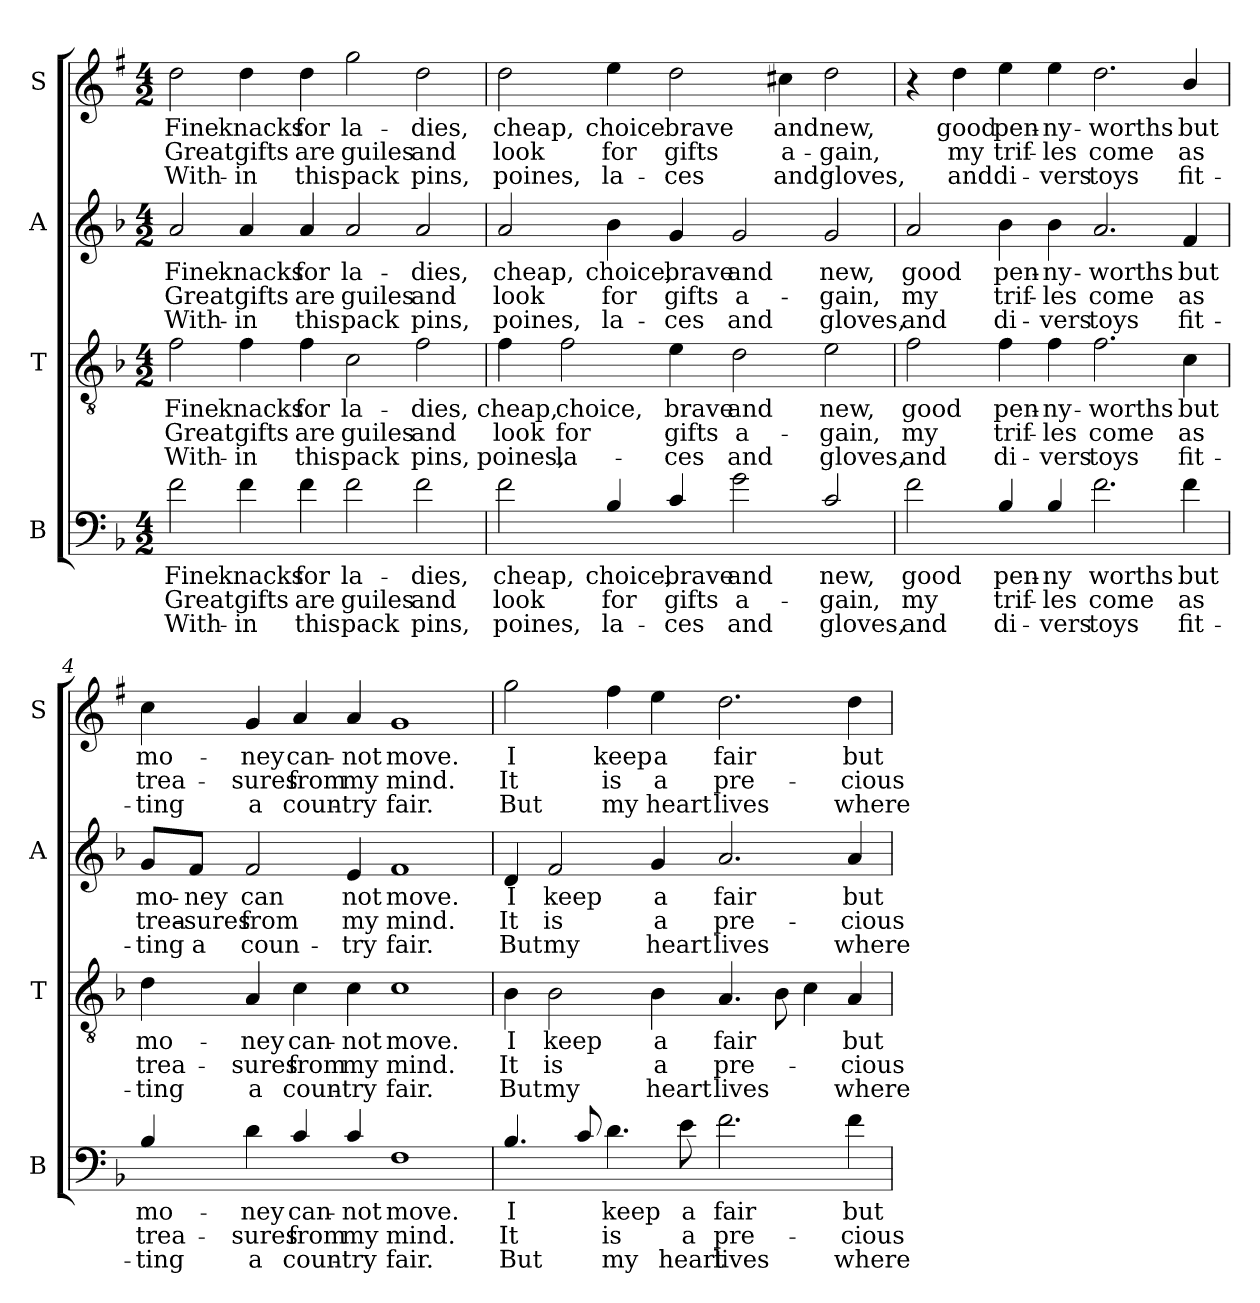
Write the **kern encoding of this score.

**kern	**text	**text	**text	**kern	**text	**text	**text	**kern	**text	**text	**text	**kern	**text	**text	**text
*part4	*part4	*part4	*part4	*part3	*part3	*part3	*part3	*part2	*part2	*part2	*part2	*part1	*part1	*part1	*part1
*staff4	*staff4	*staff4	*staff4	*staff3	*staff3	*staff3	*staff3	*staff2	*staff2	*staff2	*staff2	*staff1	*staff1	*staff1	*staff1
*I"B	*	*	*	*I"T	*	*	*	*I"A	*	*	*	*I"S	*	*	*
*I'B	*	*	*	*I'T	*	*	*	*I'A	*	*	*	*I'S	*	*	*
*clefF4	*	*	*	*clefGv2	*	*	*	*clefG2	*	*	*	*clefG2	*	*	*
*ITrd7c12	*	*	*	*	*	*	*	*	*	*	*	*ITrd1c2	*	*	*
*k[b-]	*	*	*	*k[b-]	*	*	*	*k[b-]	*	*	*	*k[b-]	*	*	*
*M4/2	*	*	*	*M4/2	*	*	*	*M4/2	*	*	*	*M4/2	*	*	*
*MM216	*	*	*	*MM216	*	*	*	*MM216	*	*	*	*MM216	*	*	*
=1	=1	=1	=1	=1	=1	=1	=1	=1	=1	=1	=1	=1	=1	=1	=1
!	!LO:LY:b	!LO:LY:b	!LO:LY:b	!	!LO:LY:b	!LO:LY:b	!LO:LY:b	!	!LO:LY:b	!LO:LY:b	!LO:LY:b	!	!LO:LY:b	!LO:LY:b	!LO:LY:b
2F\	Fine	Great	With-	2f\	Fine	Great	With-	2a/	Fine	Great	With-	2cc\	Fine	Great	With-
!	!LO:LY:b	!LO:LY:b	!LO:LY:b	!	!LO:LY:b	!LO:LY:b	!LO:LY:b	!	!LO:LY:b	!LO:LY:b	!LO:LY:b	!	!LO:LY:b	!LO:LY:b	!LO:LY:b
4F\	knacks	gifts	-in	4f\	knacks	gifts	-in	4a/	knacks	gifts	-in	4cc\	knacks	gifts	-in
!	!LO:LY:b	!LO:LY:b	!LO:LY:b	!	!LO:LY:b	!LO:LY:b	!LO:LY:b	!	!LO:LY:b	!LO:LY:b	!LO:LY:b	!	!LO:LY:b	!LO:LY:b	!LO:LY:b
4F\	for	are	this	4f\	for	are	this	4a/	for	are	this	4cc\	for	are	this
!	!LO:LY:b	!LO:LY:b	!LO:LY:b	!	!LO:LY:b	!LO:LY:b	!LO:LY:b	!	!LO:LY:b	!LO:LY:b	!LO:LY:b	!	!LO:LY:b	!LO:LY:b	!LO:LY:b
2F\	la-	guiles	pack	2c\	la-	guiles	pack	2a/	la-	guiles	pack	2ff\	la-	guiles	pack
!	!LO:LY:b	!LO:LY:b	!LO:LY:b	!	!LO:LY:b	!LO:LY:b	!LO:LY:b	!	!LO:LY:b	!LO:LY:b	!LO:LY:b	!	!LO:LY:b	!LO:LY:b	!LO:LY:b
2F\	-dies,	and	pins,	2f\	-dies,	and	pins,	2a/	-dies,	and	pins,	2cc\	-dies,	and	pins,
=2	=2	=2	=2	=2	=2	=2	=2	=2	=2	=2	=2	=2	=2	=2	=2
!	!LO:LY:b	!LO:LY:b	!LO:LY:b	!	!LO:LY:b	!LO:LY:b	!LO:LY:b	!	!LO:LY:b	!LO:LY:b	!LO:LY:b	!	!LO:LY:b	!LO:LY:b	!LO:LY:b
2F\	cheap,	look	poines,	4f\	cheap,	look	poines,	2a/	cheap,	look	poines,	2cc\	cheap,	look	poines,
!	!	!	!	!	!LO:LY:b	!LO:LY:b	!LO:LY:b	!	!	!	!	!	!	!	!
.	.	.	.	2f\	choice,	for	la-	.	.	.	.	.	.	.	.
!	!LO:LY:b	!LO:LY:b	!LO:LY:b	!	!	!	!	!	!LO:LY:b	!LO:LY:b	!LO:LY:b	!	!LO:LY:b	!LO:LY:b	!LO:LY:b
4BB-/	choice,	for	la-	.	.	.	.	4b-\	choice,	for	la-	4dd\	choice	for	la-
!	!LO:LY:b	!LO:LY:b	!LO:LY:b	!	!LO:LY:b	!LO:LY:b	!LO:LY:b	!	!LO:LY:b	!LO:LY:b	!LO:LY:b	!	!LO:LY:b	!LO:LY:b	!LO:LY:b
4C/	brave	gifts	-ces	4e\	brave	gifts	-ces	4g/	brave	gifts	-ces	2cc\	brave	gifts	-ces
!	!LO:LY:b	!LO:LY:b	!LO:LY:b	!	!LO:LY:b	!LO:LY:b	!LO:LY:b	!	!LO:LY:b	!LO:LY:b	!LO:LY:b	!	!	!	!
2G\	and	a-	and	2d\	and	a-	and	2g/	and	a-	and	.	.	.	.
!	!	!	!	!	!	!	!	!	!	!	!	!	!LO:LY:b	!LO:LY:b	!LO:LY:b
.	.	.	.	.	.	.	.	.	.	.	.	4bn\	and	a-	and
!	!LO:LY:b	!LO:LY:b	!LO:LY:b	!	!LO:LY:b	!LO:LY:b	!LO:LY:b	!	!LO:LY:b	!LO:LY:b	!LO:LY:b	!	!LO:LY:b	!LO:LY:b	!LO:LY:b
2C/	new,	-gain,	gloves,	2e\	new,	-gain,	gloves,	2g/	new,	-gain,	gloves,	2cc\	new,	-gain,	gloves,
!!LO:LB:g=z
=3	=3	=3	=3	=3	=3	=3	=3	=3	=3	=3	=3	=3	=3	=3	=3
!	!LO:LY:b	!LO:LY:b	!LO:LY:b	!	!LO:LY:b	!LO:LY:b	!LO:LY:b	!	!LO:LY:b	!LO:LY:b	!LO:LY:b	!	!	!	!
2F\	good	my	and	2f\	good	my	and	2a/	good	my	and	4r	.	.	.
!	!	!	!	!	!	!	!	!	!	!	!	!	!LO:LY:b	!LO:LY:b	!LO:LY:b
.	.	.	.	.	.	.	.	.	.	.	.	4cc\	good	my	and
!	!LO:LY:b	!LO:LY:b	!LO:LY:b	!	!LO:LY:b	!LO:LY:b	!LO:LY:b	!	!LO:LY:b	!LO:LY:b	!LO:LY:b	!	!LO:LY:b	!LO:LY:b	!LO:LY:b
4BB-/	pen-	trif-	di-	4f\	pen-	trif-	di-	4b-\	pen-	trif-	di-	4dd\	pen-	trif-	di-
!	!LO:LY:b	!LO:LY:b	!LO:LY:b	!	!LO:LY:b	!LO:LY:b	!LO:LY:b	!	!LO:LY:b	!LO:LY:b	!LO:LY:b	!	!LO:LY:b	!LO:LY:b	!LO:LY:b
4BB-/	-ny	-les	-vers	4f\	-ny-	-les	-vers	4b-\	-ny-	-les	-vers	4dd\	-ny-	-les	-vers
!	!LO:LY:b	!LO:LY:b	!LO:LY:b	!	!LO:LY:b	!LO:LY:b	!LO:LY:b	!	!LO:LY:b	!LO:LY:b	!LO:LY:b	!	!LO:LY:b	!LO:LY:b	!LO:LY:b
2.F\	worths	come	toys	2.f\	-worths	come	toys	2.a/	-worths	come	toys	2.cc\	-worths	come	toys
!	!LO:LY:b	!LO:LY:b	!LO:LY:b	!	!LO:LY:b	!LO:LY:b	!LO:LY:b	!	!LO:LY:b	!LO:LY:b	!LO:LY:b	!	!LO:LY:b	!LO:LY:b	!LO:LY:b
4F\	but	as	fit-	4c\	but	as	fit-	4f/	but	as	fit-	4a/	but	as	fit-
=4	=4	=4	=4	=4	=4	=4	=4	=4	=4	=4	=4	=4	=4	=4	=4
!	!LO:LY:b	!LO:LY:b	!LO:LY:b	!	!LO:LY:b	!LO:LY:b	!LO:LY:b	!	!LO:LY:b	!LO:LY:b	!LO:LY:b	!	!LO:LY:b	!LO:LY:b	!LO:LY:b
4BB-/	mo-	trea-	-ting	4d\	mo-	trea-	-ting	8g/L	mo-	trea-	-ting	4b-\	mo-	trea-	-ting
!	!	!	!	!	!	!	!	!	!LO:LY:b	!LO:LY:b	!LO:LY:b	!	!	!	!
.	.	.	.	.	.	.	.	8f/J	-ney	-sures	a	.	.	.	.
!	!LO:LY:b	!LO:LY:b	!LO:LY:b	!	!LO:LY:b	!LO:LY:b	!LO:LY:b	!	!LO:LY:b	!LO:LY:b	!LO:LY:b	!	!LO:LY:b	!LO:LY:b	!LO:LY:b
4D\	-ney	-sures	a	4A/	-ney	-sures	a	2f/	can	from	coun-	4f/	-ney	-sures	a
!	!LO:LY:b	!LO:LY:b	!LO:LY:b	!	!LO:LY:b	!LO:LY:b	!LO:LY:b	!	!	!	!	!	!LO:LY:b	!LO:LY:b	!LO:LY:b
4C/	can-	from	coun-	4c\	can-	from	coun-	.	.	.	.	4g/	can-	from	coun-
!	!LO:LY:b	!LO:LY:b	!LO:LY:b	!	!LO:LY:b	!LO:LY:b	!LO:LY:b	!	!LO:LY:b	!LO:LY:b	!LO:LY:b	!	!LO:LY:b	!LO:LY:b	!LO:LY:b
4C/	-not	my	-try	4c\	-not	my	-try	4e/	not	my	-try	4g/	-not	my	-try
!	!LO:LY:b	!LO:LY:b	!LO:LY:b	!	!LO:LY:b	!LO:LY:b	!LO:LY:b	!	!LO:LY:b	!LO:LY:b	!LO:LY:b	!	!LO:LY:b	!LO:LY:b	!LO:LY:b
1FF	move.	mind.	fair.	1c	move.	mind.	fair.	1f	move.	mind.	fair.	1f	move.	mind.	fair.
!!LO:PB:g=z
=5	=5	=5	=5	=5	=5	=5	=5	=5	=5	=5	=5	=5	=5	=5	=5
!	!LO:LY:b	!LO:LY:b	!LO:LY:b	!	!LO:LY:b	!LO:LY:b	!LO:LY:b	!	!LO:LY:b	!LO:LY:b	!LO:LY:b	!	!LO:LY:b	!LO:LY:b	!LO:LY:b
4.BB-/	I	It	But	4B-\	I	It	But	4d/	I	It	But	2ff\	I	It	But
!	!	!	!	!	!LO:LY:b	!LO:LY:b	!LO:LY:b	!	!LO:LY:b	!LO:LY:b	!LO:LY:b	!	!	!	!
.	.	.	.	2B-\	keep	is	my	2f/	keep	is	my	.	.	.	.
8C/	.	.	.	.	.	.	.	.	.	.	.	.	.	.	.
!	!LO:LY:b	!LO:LY:b	!LO:LY:b	!	!	!	!	!	!	!	!	!	!LO:LY:b	!LO:LY:b	!LO:LY:b
4.D\	keep	is	my	.	.	.	.	.	.	.	.	4ee\	keep	is	my
!	!	!	!	!	!LO:LY:b	!LO:LY:b	!LO:LY:b	!	!LO:LY:b	!LO:LY:b	!LO:LY:b	!	!LO:LY:b	!LO:LY:b	!LO:LY:b
.	.	.	.	4B-\	a	a	heart	4g/	a	a	heart	4dd\	a	a	heart
!	!LO:LY:b	!LO:LY:b	!LO:LY:b	!	!	!	!	!	!	!	!	!	!	!	!
8E\	a	a	heart	.	.	.	.	.	.	.	.	.	.	.	.
!	!LO:LY:b	!LO:LY:b	!LO:LY:b	!	!LO:LY:b	!LO:LY:b	!LO:LY:b	!	!LO:LY:b	!LO:LY:b	!LO:LY:b	!	!LO:LY:b	!LO:LY:b	!LO:LY:b
2.F\	fair	pre-	lives	4.A/	fair	-pre-	lives	2.a/	fair	pre-	lives	2.cc\	fair	pre-	lives
.	.	.	.	8B-\	.	.	.	.	.	.	.	.	.	.	.
.	.	.	.	4c\	.	.	.	.	.	.	.	.	.	.	.
!	!LO:LY:b	!LO:LY:b	!LO:LY:b	!	!LO:LY:b	!LO:LY:b	!LO:LY:b	!	!LO:LY:b	!LO:LY:b	!LO:LY:b	!	!LO:LY:b	!LO:LY:b	!LO:LY:b
4F\	but	-cious	where	4A/	but	-cious	where	4a/	but	-cious	where	4cc\	but	-cious	where
=	=	=	=	=	=	=	=	=	=	=	=	=	=	=	=
*-	*-	*-	*-	*-	*-	*-	*-	*-	*-	*-	*-	*-	*-	*-	*-
